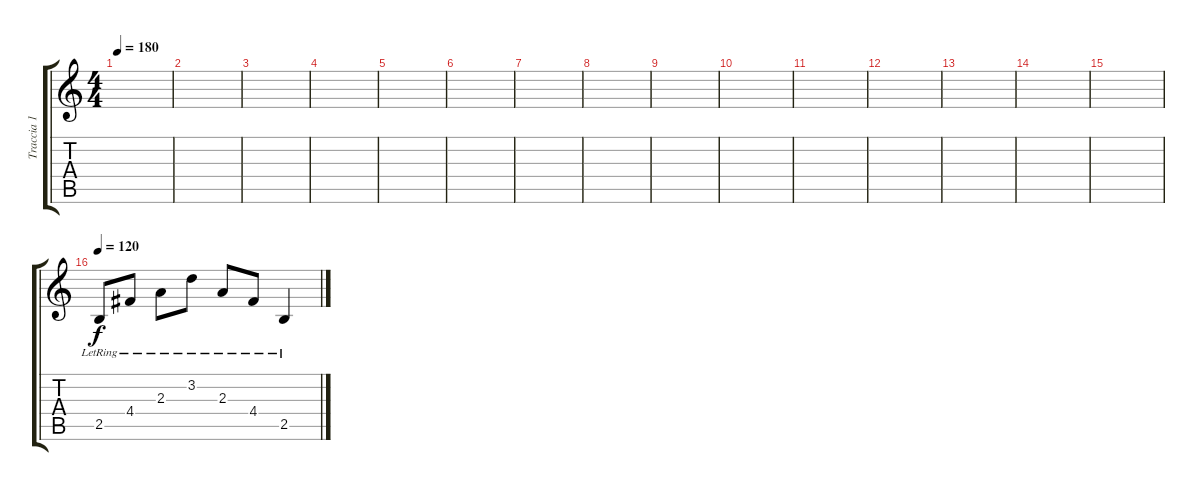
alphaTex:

\track ("Traccia 1" "Traccia 1") {instrument acousticguitarsteel}
\staff {score tabs}
\tuning (E4 B3 G3 D3 A2 E2) {hide}
\ts (4 4)
\tempo 180
\clef g2
\ks c
|
|
|
|
|
|
|
|
|
|
|
|
|
|
|
\tempo 120
2.5{lr}.8 4.4{lr}.8 2.3{lr}.8 3.2{lr}.8 2.3{lr}.8 4.4{lr}.8 2.5{lr}.4
